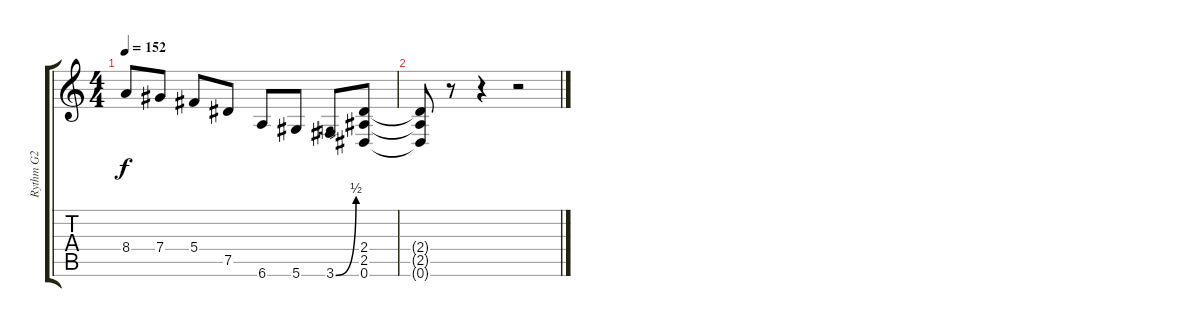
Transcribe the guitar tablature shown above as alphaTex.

\track ("Rythm G2" "Rythm G2") {instrument overdrivenguitar}
\staff {score tabs}
\tuning (Eb4 Bb3 Gb3 Db3 Ab2 Eb2) {hide}
\ts (4 4)
\tempo 152
\clef g2
\ks c
8.4.8{dy f} 7.4.8 5.4.8 7.5.8 6.6.8 5.6.8 3.6{be (bend 0 0 60 2)}.8 (2.4 2.5 0.6).8 |
(2.4{t} 2.5{t} 0.6{t}).8 r.8 r.4 r.2
